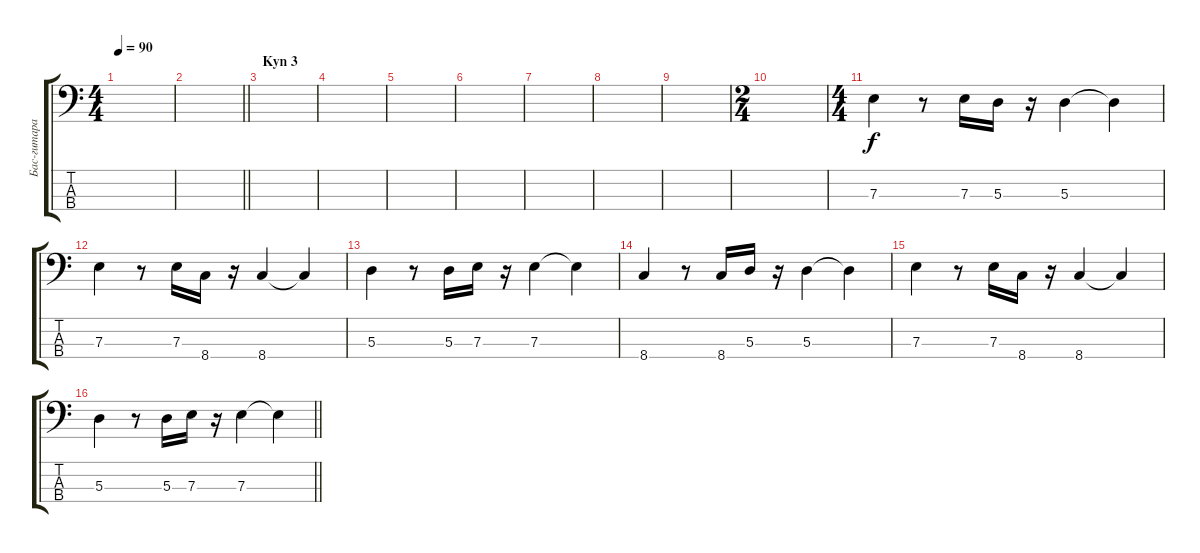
\track ("Бас-гитара" "Бас-гитара") {instrument electricbassfinger}
\staff {score tabs}
\tuning (G2 D2 A1 E1) {hide}
\ts (4 4)
\tempo 90
\clef f4
\ks c
|
\barLineRight lightlight
|
\section ("" "Kyn 3")
|
|
|
|
|
|
|
\ts (2 4)
|
\ts (4 4)
7.3.4 r.8 7.3.16 5.3.16 r.16 5.3.4 5.3{t}.4 |
7.3.4 r.8 7.3.16 8.4.16 r.16 8.4.4 8.4{t}.4 |
5.3.4 r.8 5.3.16 7.3.16 r.16 7.3.4 7.3{t}.4 |
8.4.4 r.8 8.4.16 5.3.16 r.16 5.3.4 5.3{t}.4 |
7.3.4 r.8 7.3.16 8.4.16 r.16 8.4.4 8.4{t}.4 |
\barLineRight lightlight
5.3.4 r.8 5.3.16 7.3.16 r.16 7.3.4 7.3{t}.4
